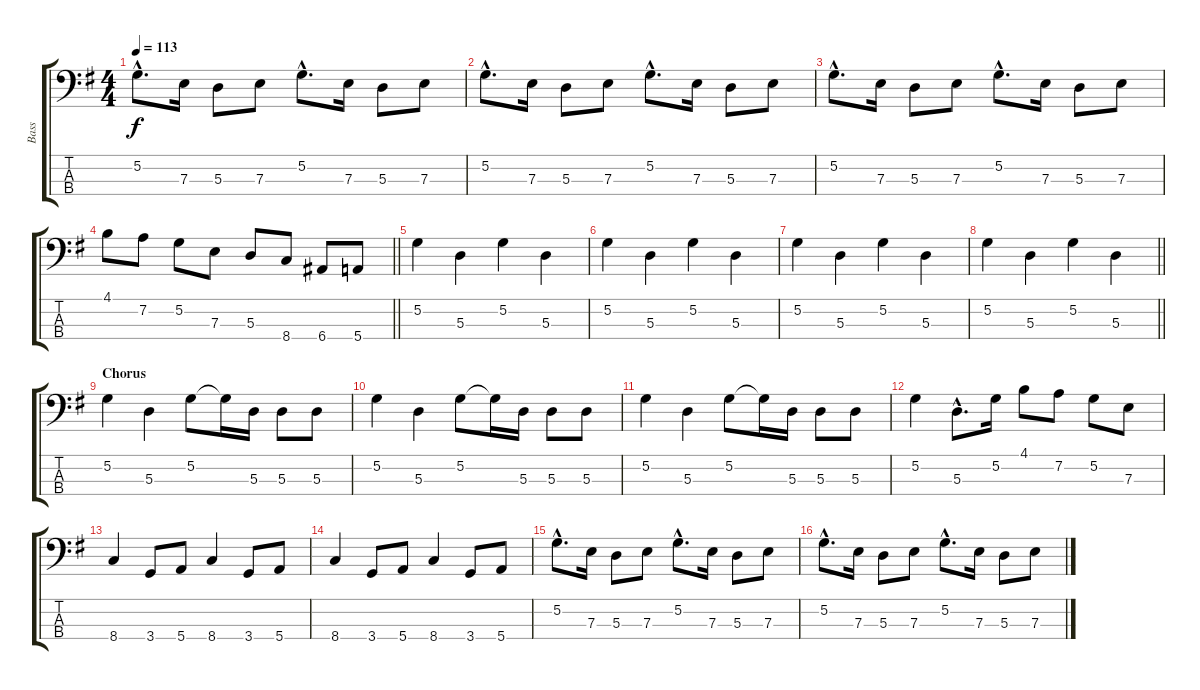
\track ("Bass" "Bass") {instrument electricbassfinger}
\staff {score tabs}
\tuning (G2 D2 A1 E1) {hide}
\ts (4 4)
\tempo 113
\clef f4
\ks g
5.2{hac}.8{d dy f} 7.3.16 5.3.8 7.3.8 5.2{hac}.8{d} 7.3.16 5.3.8 7.3.8 |
5.2{hac}.8{d} 7.3.16 5.3.8 7.3.8 5.2{hac}.8{d} 7.3.16 5.3.8 7.3.8 |
5.2{hac}.8{d} 7.3.16 5.3.8 7.3.8 5.2{hac}.8{d} 7.3.16 5.3.8 7.3.8 |
\barLineRight lightlight
4.1.8 7.2.8 5.2.8 7.3.8 5.3.8 8.4.8 6.4.8 5.4.8 |
5.2.4 5.3.4 5.2.4 5.3.4 |
5.2.4 5.3.4 5.2.4 5.3.4 |
5.2.4 5.3.4 5.2.4 5.3.4 |
\barLineRight lightlight
5.2.4 5.3.4 5.2.4 5.3.4 |
\section ("" "Chorus")
5.2.4 5.3.4 5.2.8 5.2{t}.16 5.3.16 5.3.8 5.3.8 |
5.2.4 5.3.4 5.2.8 5.2{t}.16 5.3.16 5.3.8 5.3.8 |
5.2.4 5.3.4 5.2.8 5.2{t}.16 5.3.16 5.3.8 5.3.8 |
5.2.4 5.3{hac}.8{d} 5.2.16 4.1.8 7.2.8 5.2.8 7.3.8 |
8.4.4 3.4.8 5.4.8 8.4.4 3.4.8 5.4.8 |
8.4.4 3.4.8 5.4.8 8.4.4 3.4.8 5.4.8 |
5.2{hac}.8{d} 7.3.16 5.3.8 7.3.8 5.2{hac}.8{d} 7.3.16 5.3.8 7.3.8 |
5.2{hac}.8{d} 7.3.16 5.3.8 7.3.8 5.2{hac}.8{d} 7.3.16 5.3.8 7.3.8
